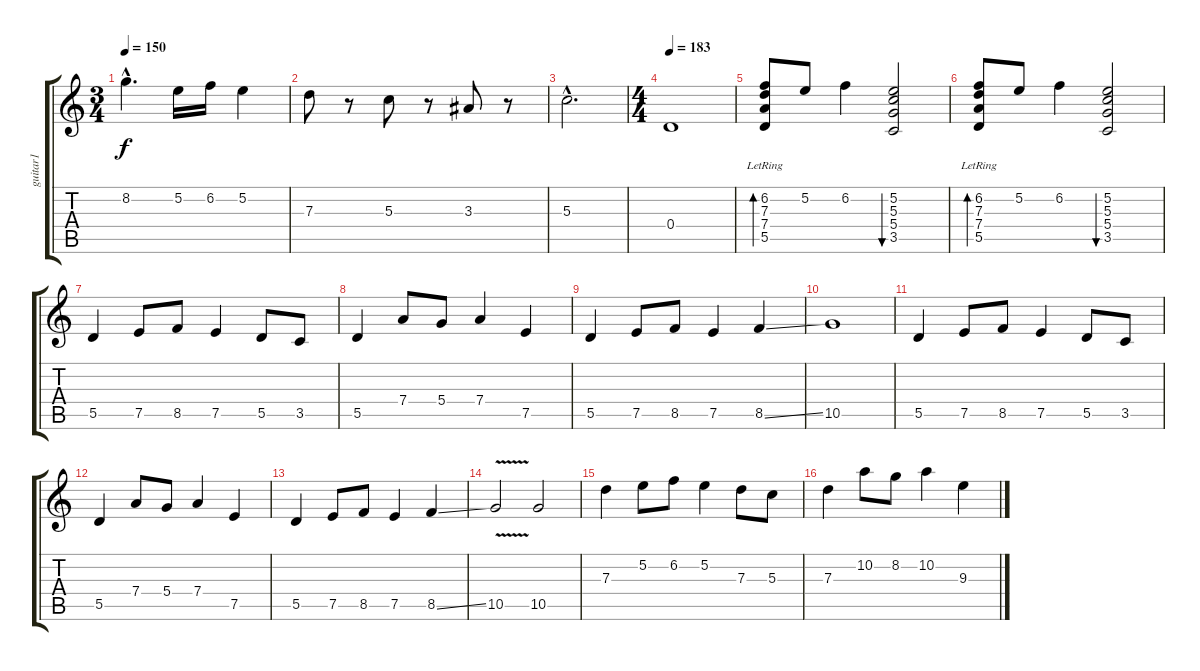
\track ("guitar1" "guitar1") {instrument distortionguitar}
\staff {score tabs}
\tuning (E4 B3 G3 D3 A2 D2) {hide}
\ts (3 4)
\tempo 150
\clef g2
\ks c
8.2{hac}.4{d dy f} 5.2.16 6.2.16 5.2.4 |
7.3.8 r.8 5.3.8 r.8 3.3.8 r.8 |
5.3{hac}.2{d} |
\ts (4 4)
\tempo 183
0.4.1 |
(6.2 7.3{lr} 7.4{lr} 5.5{lr}).8{bd 120 volume 8 balance 9 instrument acousticguitarsteel} 5.2.8 6.2.4 (5.2 5.3 5.4 3.5).2{bu 120} |
(6.2 7.3{lr} 7.4{lr} 5.5{lr}).8{bd 120} 5.2.8 6.2.4 (5.2 5.3 5.4 3.5).2{bu 120} |
5.5.4{volume 14 instrument distortionguitar} 7.5.8 8.5.8 7.5.4 5.5.8 3.5.8 |
5.5.4 7.4.8 5.4.8 7.4.4 7.5.4 |
5.5.4 7.5.8 8.5.8 7.5.4 8.5{ss}.4 |
10.5.1 |
5.5.4 7.5.8 8.5.8 7.5.4 5.5.8 3.5.8 |
5.5.4 7.4.8 5.4.8 7.4.4 7.5.4 |
5.5.4 7.5.8 8.5.8 7.5.4 8.5{ss}.4 |
10.5{v}.2 10.5.2 |
7.3.4 5.2.8 6.2.8 5.2.4 7.3.8 5.3.8 |
7.3.4 10.2.8 8.2.8 10.2.4 9.3.4
